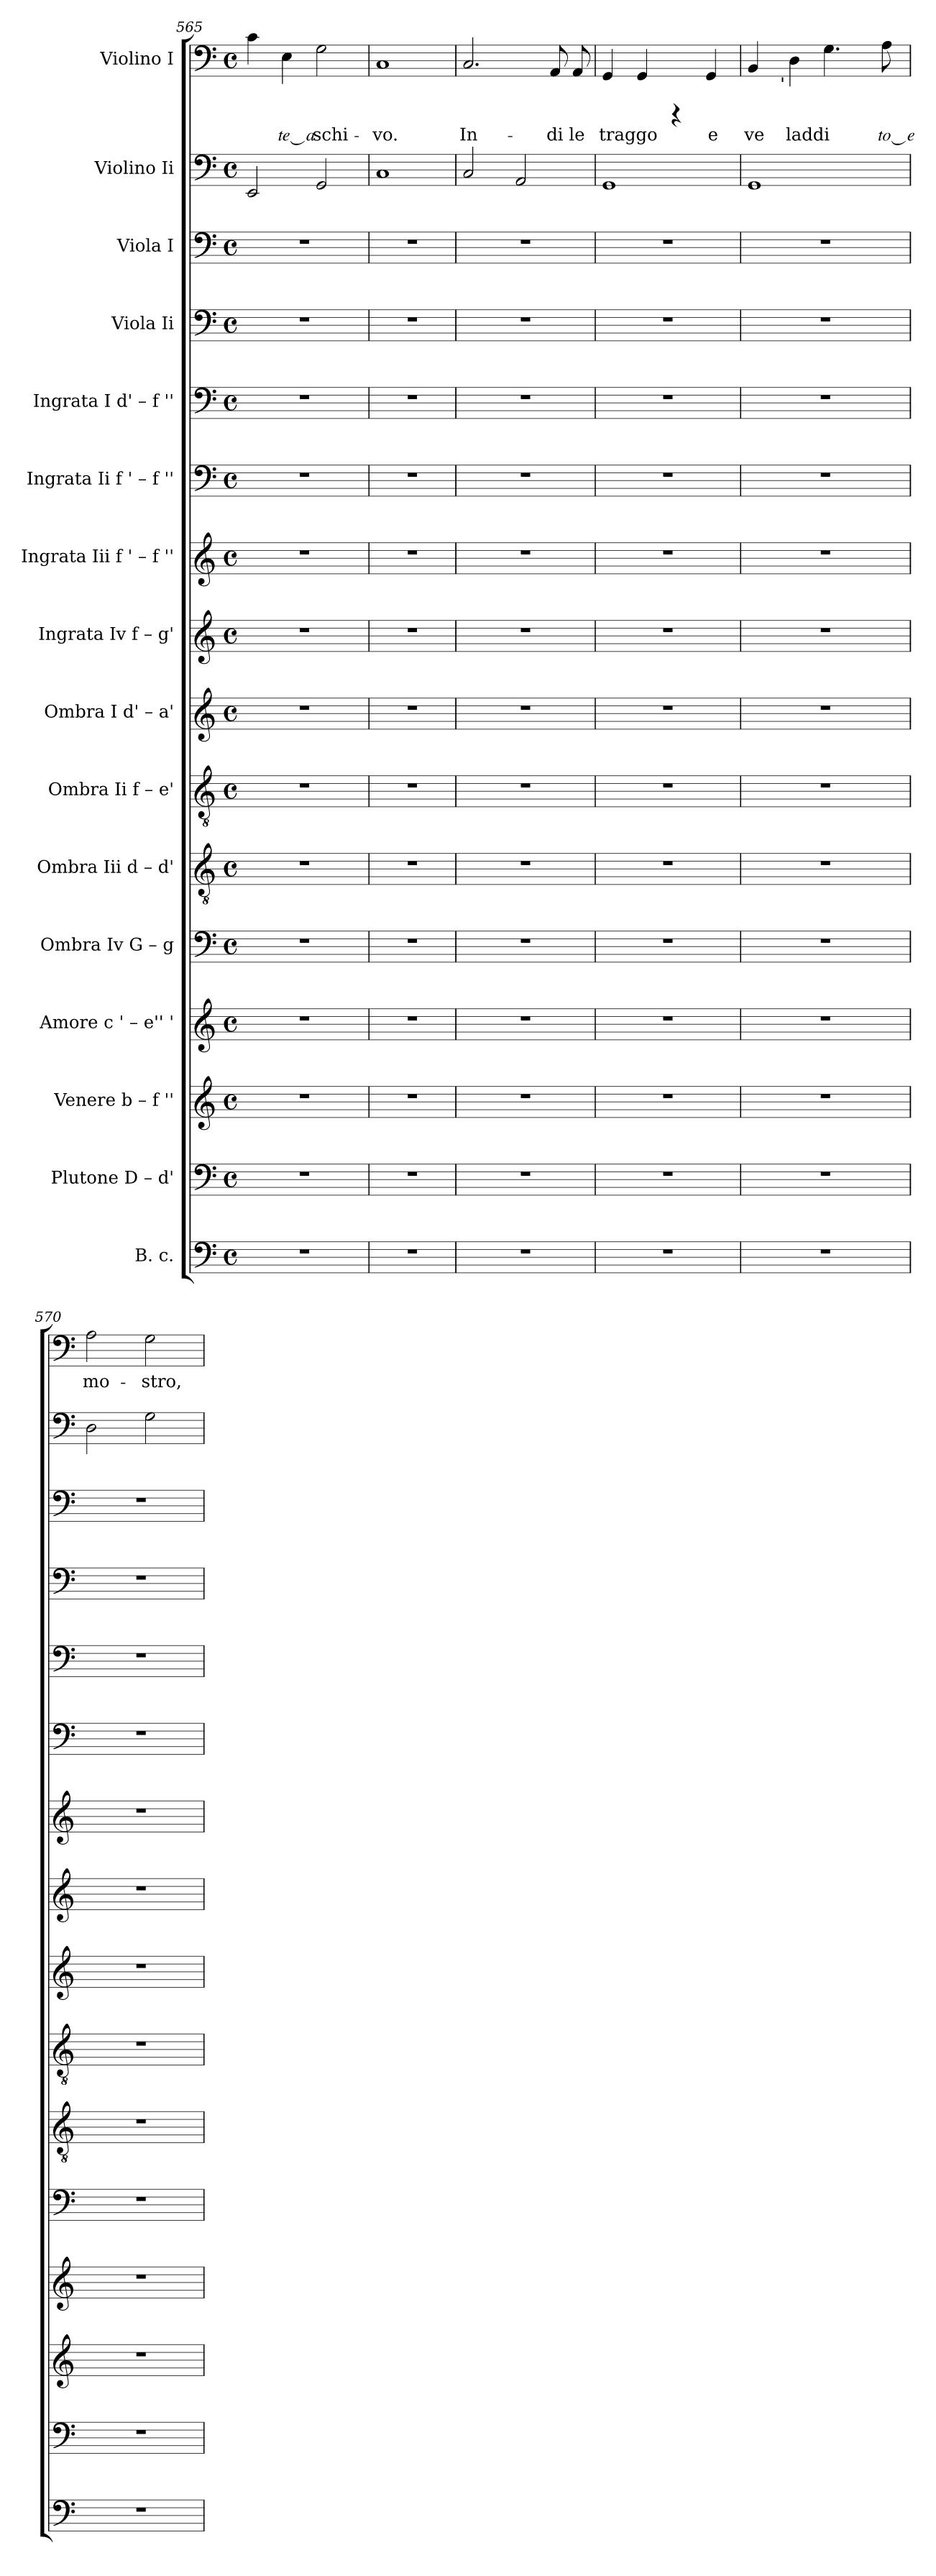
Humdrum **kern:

**kern	**kern	**kern	**kern	**kern	**kern	**kern	**kern	**kern	**kern	**kern	**kern	**kern	**kern	**kern	**kern	**text
*part16	*part15	*part14	*part13	*part12	*part11	*part10	*part9	*part8	*part7	*part6	*part5	*part4	*part3	*part2	*part1	*part1
*staff16	*staff15	*staff14	*staff13	*staff12	*staff11	*staff10	*staff9	*staff8	*staff7	*staff6	*staff5	*staff4	*staff3	*staff2	*staff1	*staff1
*I"B. c.	*I"Plutone  D – d'	*I"Venere  b – f ''	*I"Amore  c ' – e''  '	*I"Ombra Iv  G – g	*I"Ombra Iii  d – d'	*I"Ombra Ii  f – e'	*I"Ombra I  d' – a'	*I"Ingrata Iv  f – g'	*I"Ingrata Iii  f ' – f ''	*I"Ingrata Ii  f ' – f ''	*I"Ingrata I  d' – f ''	*I"Viola Ii	*I"Viola I	*I"Violino Ii	*I"Violino I	*
*clefF4	*clefF4	*clefG2	*clefG2	*clefF4	*clefGv2	*clefGv2	*clefG2	*clefG2	*clefG2	*clefF4	*clefF4	*clefF4	*clefF4	*clefF4	*clefF4	*
*k[]	*k[]	*k[]	*k[]	*k[]	*k[]	*k[]	*k[]	*k[]	*k[]	*k[]	*k[]	*k[]	*k[]	*k[]	*k[]	*
*C:	*C:	*C:	*C:	*C:	*C:	*C:	*C:	*C:	*C:	*C:	*C:	*C:	*C:	*C:	*C:	*
*M4/4	*M4/4	*M4/4	*M4/4	*M4/4	*M4/4	*M4/4	*M4/4	*M4/4	*M4/4	*M4/4	*M4/4	*M4/4	*M4/4	*M4/4	*M4/4	*
*met(c)	*met(c)	*met(c)	*met(c)	*met(c)	*met(c)	*met(c)	*met(c)	*met(c)	*met(c)	*met(c)	*met(c)	*met(c)	*met(c)	*met(c)	*met(c)	*
=565	=565	=565	=565	=565	=565	=565	=565	=565	=565	=565	=565	=565	=565	=565	=565	=565
!	!	!	!	!	!	!	!	!	!	!	!	!	!	!	!	!LO:LY:b:cj
1r	1r	1r	1r	1r	1r	1r	1r	1r	1r	1r	1r	1r	1r	2EE/	4c\	--
!	!	!	!	!	!	!	!	!	!	!	!	!	!	!	!	!LO:LY:b:cj
.	.	.	.	.	.	.	.	.	.	.	.	.	.	.	4E\	-te‿a
!	!	!	!	!	!	!	!	!	!	!	!	!	!	!	!	!LO:LY:b:cj
.	.	.	.	.	.	.	.	.	.	.	.	.	.	2GG/	2G\	schi-
=566	=566	=566	=566	=566	=566	=566	=566	=566	=566	=566	=566	=566	=566	=566	=566	=566
!	!	!	!	!	!	!	!	!	!	!	!	!	!	!	!	!LO:LY:b:cj
1r	1r	1r	1r	1r	1r	1r	1r	1r	1r	1r	1r	1r	1r	1C	1C	-vo.
!!LO:LB:g=z
=567	=567	=567	=567	=567	=567	=567	=567	=567	=567	=567	=567	=567	=567	=567	=567	=567
!	!	!	!	!	!	!	!	!	!	!	!	!	!	!	!	!LO:LY:b:cj
1r	1r	1r	1r	1r	1r	1r	1r	1r	1r	1r	1r	1r	1r	2C/	2.C/	In-
.	.	.	.	.	.	.	.	.	.	.	.	.	.	2AA/	.	.
!	!	!	!	!	!	!	!	!	!	!	!	!	!	!	!	!LO:LY:b:cj
.	.	.	.	.	.	.	.	.	.	.	.	.	.	.	8AA/	-di
!	!	!	!	!	!	!	!	!	!	!	!	!	!	!	!	!LO:LY:b:cj
.	.	.	.	.	.	.	.	.	.	.	.	.	.	.	8AA/	le
=568	=568	=568	=568	=568	=568	=568	=568	=568	=568	=568	=568	=568	=568	=568	=568	=568
!	!	!	!	!	!	!	!	!	!	!	!	!	!	!	!	!LO:LY:b:cj
1r	1r	1r	1r	1r	1r	1r	1r	1r	1r	1r	1r	1r	1r	1GG	4GG/	traggo
!	!	!	!	!	!	!	!	!	!	!	!	!	!	!	!	!LO:LY:b:cj
.	.	.	.	.	.	.	.	.	.	.	.	.	.	.	4GG/	.
.	.	.	.	.	.	.	.	.	.	.	.	.	.	.	4rCCC	.
!	!	!	!	!	!	!	!	!	!	!	!	!	!	!	!	!LO:LY:b:cj
.	.	.	.	.	.	.	.	.	.	.	.	.	.	.	4GG/	e
=569	=569	=569	=569	=569	=569	=569	=569	=569	=569	=569	=569	=569	=569	=569	=569	=569
!	!	!	!	!	!	!	!	!	!	!	!	!	!	!	!	!LO:LY:b:cj
*	*	*	*	*	*	*	*	*	*	*	*	*	*	*	*^	*
1r	1r	1r	1r	1r	1r	1r	1r	1r	1r	1r	1r	1r	1r	1GG	4BB/	8..ryy	ve
!	!	!	!	!	!	!	!	!	!	!	!	!	!	!	!	!LO:TX:b:t='	!
.	.	.	.	.	.	.	.	.	.	.	.	.	.	.	.	2ryy	.
!	!	!	!	!	!	!	!	!	!	!	!	!	!	!	!	!	!LO:LY:b:cj
.	.	.	.	.	.	.	.	.	.	.	.	.	.	.	4D\	.	laddi-
!	!	!	!	!	!	!	!	!	!	!	!	!	!	!	!	!	!LO:LY:b:cj
.	.	.	.	.	.	.	.	.	.	.	.	.	.	.	4.G\	.	--
.	.	.	.	.	.	.	.	.	.	.	.	.	.	.	.	4ryy	.
!	!	!	!	!	!	!	!	!	!	!	!	!	!	!	!	!	!LO:LY:b:cj
.	.	.	.	.	.	.	.	.	.	.	.	.	.	.	8A\	.	-to‿e
.	.	.	.	.	.	.	.	.	.	.	.	.	.	.	.	32ryy	.
=570	=570	=570	=570	=570	=570	=570	=570	=570	=570	=570	=570	=570	=570	=570	=570	=570	=570
!	!	!	!	!	!	!	!	!	!	!	!	!	!	!	!	!	!LO:LY:b:cj
*	*	*	*	*	*	*	*	*	*	*	*	*	*	*	*v	*v	*
1r	1r	1r	1r	1r	1r	1r	1r	1r	1r	1r	1r	1r	1r	2D\	2A\	mo-
!	!	!	!	!	!	!	!	!	!	!	!	!	!	!	!	!LO:LY:b:cj
.	.	.	.	.	.	.	.	.	.	.	.	.	.	2G\	2G\	-stro,
=	=	=	=	=	=	=	=	=	=	=	=	=	=	=	=	=
*-	*-	*-	*-	*-	*-	*-	*-	*-	*-	*-	*-	*-	*-	*-	*-	*-
